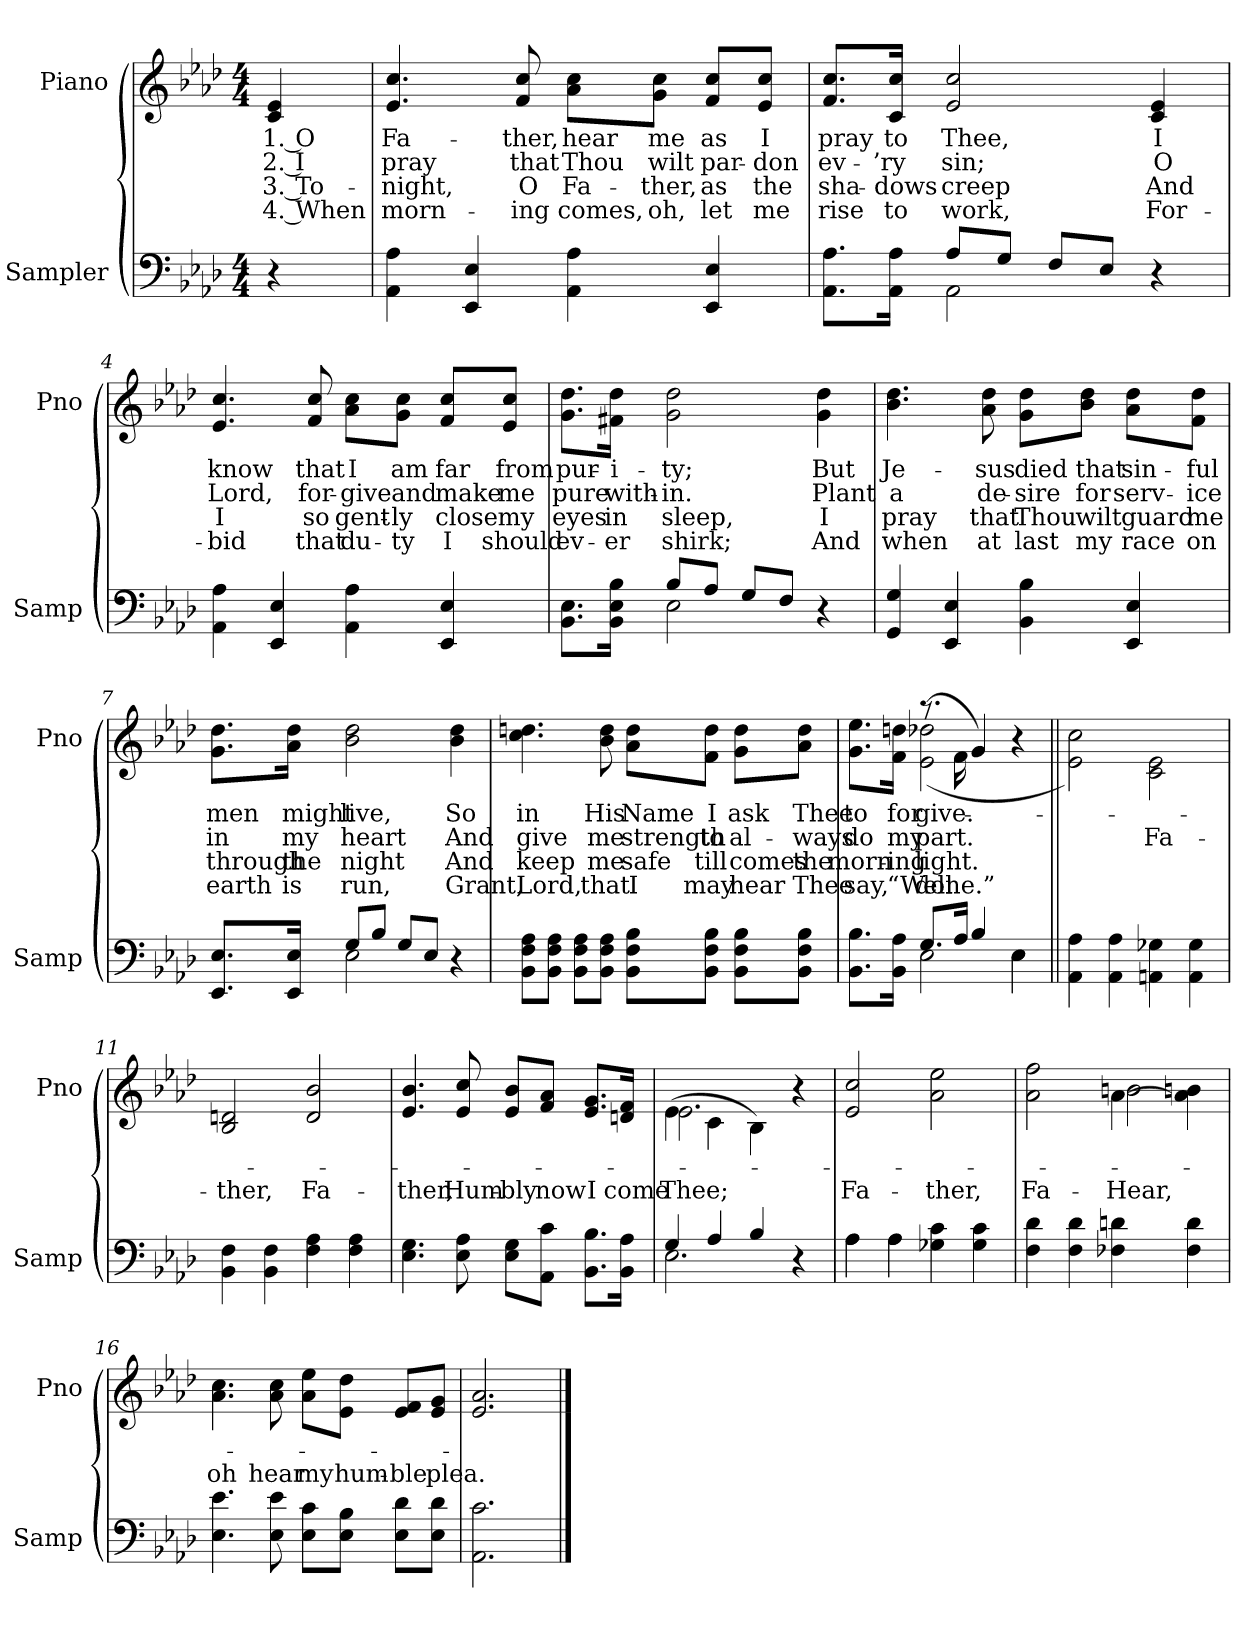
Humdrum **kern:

**kern	**kern	**text	**text	**text	**text
*part2	*part1	*part1	*part1	*part1	*part1
*staff2	*staff1	*staff1	*staff1	*staff1	*staff1
*I"Sampler	*I"Piano	*	*	*	*
*I'Samp	*I'Pno	*	*	*	*
*clefF4	*clefG2	*	*	*	*
*k[b-e-a-d-]	*k[b-e-a-d-]	*	*	*	*
*A-:	*A-:	*	*	*	*
*M4/4	*M4/4	*	*	*	*
=1	=1	=1	=1	=1	=1
4r	4c 4e-	1. O	2. I	3. To-	4. When
=2	=2	=2	=2	=2	=2
4AA- 4A-	4.e- 4.cc	Fa-	pray	-night,	morn-
4EE- 4E-	.	.	.	.	.
.	8f 8cc	-ther,	that	O	-ing
4AA- 4A-	8a-\ 8cc\L	hear	Thou	Fa-	comes,
.	8g\ 8cc\J	me	wilt	-ther,	oh,
4EE- 4E-	8f/ 8cc/L	as	par-	as	let
.	8e-/ 8cc/J	I	-don	the	me
=3	=3	=3	=3	=3	=3
*^	*	*	*	*	*
8.AA-\ 8.A-\L	4ryy	8.f/ 8.cc/L	pray	ev-	sha-	rise
16AA-\ 16A-\Jk	.	16c/ 16cc/Jk	to	-’ry	-dows	to
8A-/L	2AA-	2e- 2cc	Thee,	sin;	creep	work,
8G/J	.	.	.	.	.	.
8F/L	.	.	.	.	.	.
8E-/J	.	.	.	.	.	.
4r	4ryy	4c 4e-	I	O	And	For-
*v	*v	*	*	*	*	*
=4	=4	=4	=4	=4	=4
4AA- 4A-	4.e- 4.cc	know	Lord,	I	-bid
4EE- 4E-	.	.	.	.	.
.	8f 8cc	that	for-	so	that
4AA- 4A-	8a-\ 8cc\L	I	-give	gent-	du-
.	8g\ 8cc\J	am	and	-ly	-ty
4EE- 4E-	8f/ 8cc/L	far	make	close	I
.	8e-/ 8cc/J	from	me	my	should
=5	=5	=5	=5	=5	=5
*^	*	*	*	*	*
8.BB-\ 8.E-\L	4ryy	8.g\ 8.dd-\L	pur-	pure	eyes	ev-
16BB-\ 16E-\ 16B-\Jk	.	16f#X\ 16dd-\Jk	-i-	with-	in	-er
8B-/L	2E-	2g 2dd-	-ty;	-in.	sleep,	shirk;
8A-/J	.	.	.	.	.	.
8G/L	.	.	.	.	.	.
8F/J	.	.	.	.	.	.
4r	4ryy	4g 4dd-	But	Plant	I	And
*v	*v	*	*	*	*	*
=6	=6	=6	=6	=6	=6
4GG 4G	4.b- 4.dd-	Je-	a	pray	when
4EE- 4E-	.	.	.	.	.
.	8a- 8dd-	-sus	de-	that	at
4BB- 4B-	8g\ 8dd-\L	died	-sire	Thou	last
.	8b-\ 8dd-\J	that	for	wilt	my
4EE- 4E-	8a-\ 8dd-\L	sin-	serv-	guard	race
.	8f\ 8dd-\J	-ful	-ice	me	on
=7	=7	=7	=7	=7	=7
*^	*	*	*	*	*
8.EE-/ 8.E-/L	4ryy	8.g\ 8.dd-\L	men	in	through	earth
16EE-/ 16E-/Jk	.	16a-\ 16dd-\Jk	might	my	the	is
8G/L	2E-	2b- 2dd-	live,	heart	night	run,
8B-/J	.	.	.	.	.	.
8G/L	.	.	.	.	.	.
8E-/J	.	.	.	.	.	.
4r	4ryy	4b- 4dd-	So	And	And	Grant,
*v	*v	*	*	*	*	*
=8	=8	=8	=8	=8	=8
8BB-\ 8F\ 8A-\L	4.cc 4.ddn	in	give	keep	Lord,
8BB-\ 8F\ 8A-\J	.	.	.	.	.
8BB-\ 8F\ 8A-\L	.	.	.	.	.
8BB-\ 8F\ 8A-\J	8b- 8dd	His	me	me	that
8BB-\ 8F\ 8B-\L	8a-\ 8dd\L	Name	strength	safe	I
8BB-\ 8F\ 8B-\J	8f\ 8dd\J	I	to	till	may
8BB-\ 8F\ 8B-\L	8g\ 8dd\L	ask	al-	comes	hear
8BB-\ 8F\ 8B-\J	8a-\ 8dd\J	Thee	-ways	the	Thee
=9	=9	=9	=9	=9	=9
*^	*^	*	*	*	*
8.BB-\ 8.B-\L	4ryy	8.g\ 8.ee-\L	4ryy	to	do	morn-	say,
16BB-\ 16A-\Jk	.	16f\ 16ddn\Jk	.	for-	my	-ing	“Well
8.G/L	2E-	(8.r	(2e- 2dd-X	-give.	part.	light.	done.”
16A-/Jk	.	16f\	.	.	.	.	.
4B-/	.	4g/)	.	.	.	.	.
4E-\	4E-	4r	4ryy	.	.	.	.
=10||	=10||	=10||	=10||	=10||	=10||	=10||	=10||
!	!	!LO:TX:t=Refrain	!	!	!	!	!
*v	*v	*	*	*	*	*	*
*	*v	*v	*	*	*	*
4AA- 4A-	2e-\ 2cc\)	.	.	.	.
4AA- 4A-	.	.	.	.	.
4AAn 4G-X	2c\ 2e-\	.	Fa-	.	.
4AA 4G-	.	.	.	.	.
=11	=11	=11	=11	=11	=11
4BB- 4F	2B-/ 2dn/	.	-ther,	.	.
4BB- 4F	.	.	.	.	.
4F 4A-	2d 2b-	.	Fa-	.	.
4F 4A-	.	.	.	.	.
=12	=12	=12	=12	=12	=12
4.E- 4.G	4.e-/ 4.b-/	.	-ther,	.	.
8E- 8A-	8e-/ 8cc/	.	Hum-	.	.
8E-\ 8G\L	8e-/ 8b-/L	.	-bly	.	.
8AA-\ 8c\J	8f/ 8a-/J	.	now	.	.
8.BB-\ 8.B-\L	8.e-/ 8.g/L	.	I	.	.
16BB-\ 16A-\Jk	16dn/ 16f/Jk	.	come	.	.
=13	=13	=13	=13	=13	=13
*^	*^	*	*	*	*
4G/	2.E-	(4e-\	2.e-	.	Thee;	.	.
4A-/	.	4c\	.	.	.	.	.
4B-/	.	4B-\)	.	.	.	.	.
4r	4ryy	4r	4ryy	.	.	.	.
*	*	*v	*v	*	*	*	*
=14	=14	=14	=14	=14	=14	=14
4A-\	4A-	2e- 2cc	.	Fa-	.	.
4A-\	4A-	.	.	.	.	.
4G-X 4c	2ryy	2a- 2ee-	.	-ther,	.	.
4G- 4c	.	.	.	.	.	.
*v	*v	*	*	*	*	*
=15	=15	=15	=15	=15	=15
*	*^	*	*	*	*
4F 4d-	2a- 2ff	2ryy	.	Fa-	.	.
4F 4d-	.	.	.	.	.	.
4F-X 4dn	[4a-\	2b	.	Hear,	.	.
4F- 4d	4a-\] 4bn\	.	.	.	.	.
*	*v	*v	*	*	*	*
=16	=16	=16	=16	=16	=16
4.E- 4.e-	4.a- 4.cc	.	oh	.	.
8E- 8e-	8a- 8cc	.	hear	.	.
8E-\ 8c\L	8a-\ 8ee-\L	.	my	.	.
8E-\ 8B-\J	8e-\ 8dd-\J	.	hum-	.	.
8E-\ 8d-\L	8e-/ 8f/L	.	-ble	.	.
8E-\ 8d-\J	8e-/ 8g/J	.	plea.	.	.
=17	=17	=17	=17	=17	=17
2.AA- 2.c	2.e- 2.a-	.	.	.	.
==	==	==	==	==	==
*-	*-	*-	*-	*-	*-
